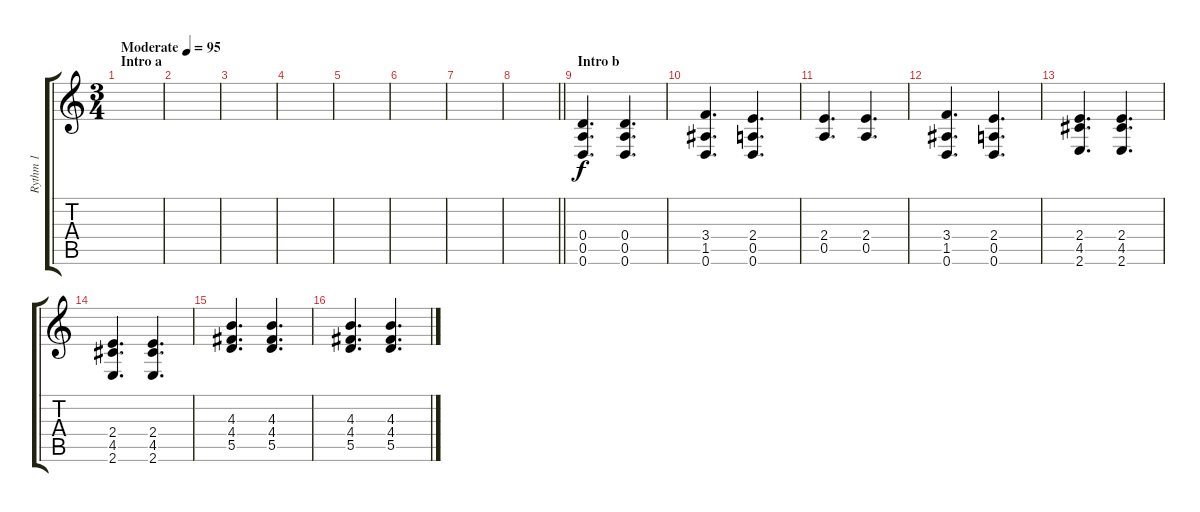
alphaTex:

\track ("Rythm 1" "Rythm 1") {instrument distortionguitar}
\staff {score tabs}
\tuning (E4 B3 G3 D3 A2 D2) {hide}
\ts (3 4)
\section ("" "Intro a")
\tempo (95 "Moderate")
\clef g2
\ks c
|
|
|
|
|
|
|
\barLineRight lightlight
|
\section ("" "Intro b")
(0.4 0.5 0.6).4{d volume 13} (0.4 0.5 0.6).4{d} |
(3.4 1.5 0.6).4{d} (2.4 0.5 0.6).4{d} |
(2.4 0.5).4{d} (2.4 0.5).4{d} |
(3.4 1.5 0.6).4{d} (2.4 0.5 0.6).4{d} |
(2.4 4.5 2.6).4{d} (2.4 4.5 2.6).4{d} |
(2.4 4.5 2.6).4{d} (2.4 4.5 2.6).4{d} |
(4.3 4.4 5.5).4{d} (4.3 4.4 5.5).4{d} |
(4.3 4.4 5.5).4{d} (4.3 4.4 5.5).4{d}
